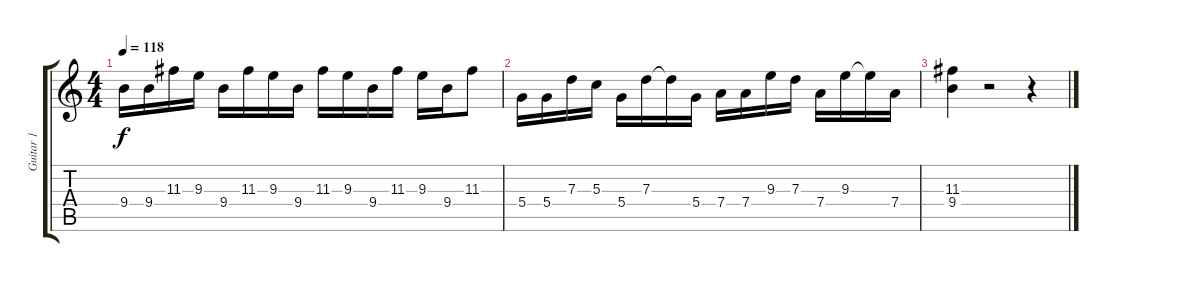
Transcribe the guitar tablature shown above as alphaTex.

\track ("Guitar 1" "Guitar 1") {instrument distortionguitar}
\staff {score tabs}
\tuning (E4 B3 G3 D3 A2 E2) {hide}
\ts (4 4)
\tempo 118
\clef g2
\ks c
9.4.16{dy f} 9.4.16 11.3.16 9.3.16 9.4.16 11.3.16 9.3.16 9.4.16 11.3.16 9.3.16 9.4.16 11.3.16 9.3.16 9.4.16 11.3.8 |
5.4.16 5.4.16 7.3.16 5.3.16 5.4.16 7.3.16 7.3{t}.16 5.4.16 7.4.16 7.4.16 9.3.16 7.3.16 7.4.16 9.3.16 9.3{t}.16 7.4.16 |
(11.3 9.4).4 r.2 r.4
